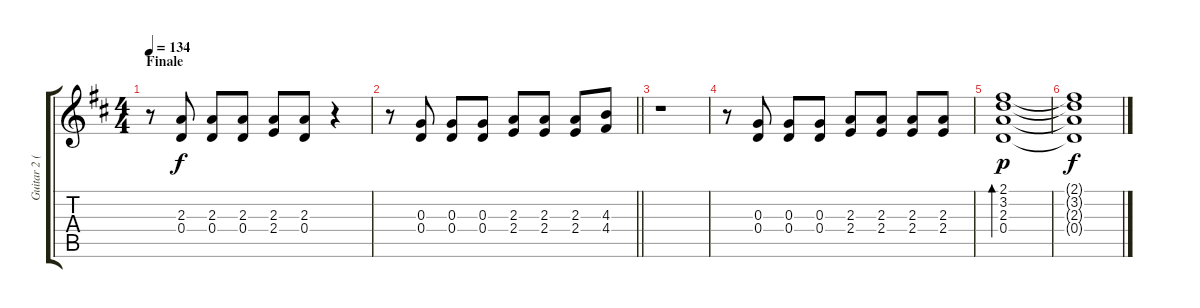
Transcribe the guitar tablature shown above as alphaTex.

\track ("Guitar 2 (Rhythm + Guitar Solo)" "Guitar 2 (") {instrument distortionguitar}
\staff {score tabs}
\tuning (E4 B3 G3 D3 A2 E2) {hide}
\ts (4 4)
\section ("" "Finale")
\tempo 134
\clef g2
\ks d
r.8{dy f} (2.3 0.4).8 (2.3 0.4).8 (2.3 0.4).8 (2.3 2.4).8 (2.3 0.4).8 r.4 |
\barLineRight lightlight
r.8 (0.3 0.4).8 (0.3 0.4).8 (0.3 0.4).8 (2.3 2.4).8 (2.3 2.4).8 (2.3 2.4).8 (4.3 4.4).8 |
r.1 |
r.8 (0.3 0.4).8 (0.3 0.4).8 (0.3 0.4).8 (2.3 2.4).8 (2.3 2.4).8 (2.3 2.4).8 (2.3 2.4).8 |
(2.1 3.2 2.3 0.4).1{bd 240 dy p} |
(2.1{t} 3.2{t} 2.3{t} 0.4{t}).1{dy f}
